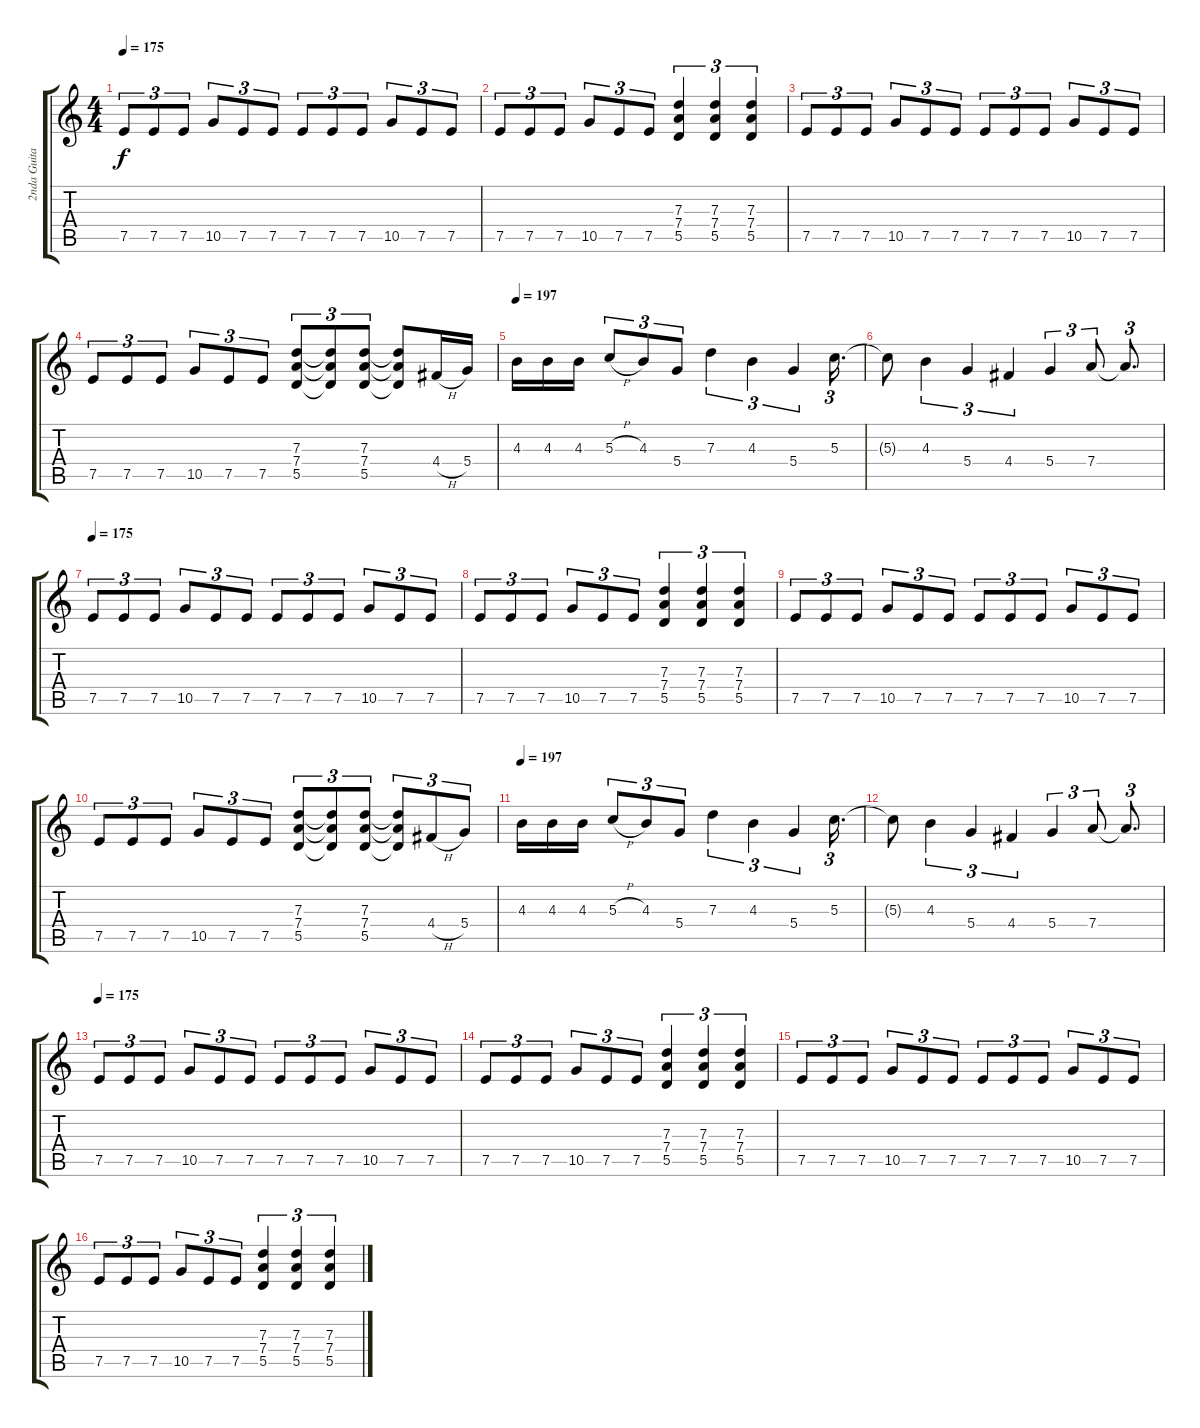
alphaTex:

\track ("2nda Guitarra" "2nda Guita") {instrument distortionguitar}
\staff {score tabs}
\tuning (E4 B3 G3 D3 A2 E2) {hide}
\ts (4 4)
\tempo 175
\clef g2
\ks c
7.5.8{tu (3 2) dy f} 7.5.8{tu (3 2)} 7.5.8{tu (3 2)} 10.5.8{tu (3 2)} 7.5.8{tu (3 2)} 7.5.8{tu (3 2)} 7.5.8{tu (3 2)} 7.5.8{tu (3 2)} 7.5.8{tu (3 2)} 10.5.8{tu (3 2)} 7.5.8{tu (3 2)} 7.5.8{tu (3 2)} |
7.5.8{tu (3 2)} 7.5.8{tu (3 2)} 7.5.8{tu (3 2)} 10.5.8{tu (3 2)} 7.5.8{tu (3 2)} 7.5.8{tu (3 2)} (7.3 7.4 5.5).4{tu (3 2)} (7.3 7.4 5.5).4{tu (3 2)} (7.3 7.4 5.5).4{tu (3 2)} |
7.5.8{tu (3 2)} 7.5.8{tu (3 2)} 7.5.8{tu (3 2)} 10.5.8{tu (3 2)} 7.5.8{tu (3 2)} 7.5.8{tu (3 2)} 7.5.8{tu (3 2)} 7.5.8{tu (3 2)} 7.5.8{tu (3 2)} 10.5.8{tu (3 2)} 7.5.8{tu (3 2)} 7.5.8{tu (3 2)} |
7.5.8{tu (3 2)} 7.5.8{tu (3 2)} 7.5.8{tu (3 2)} 10.5.8{tu (3 2)} 7.5.8{tu (3 2)} 7.5.8{tu (3 2)} (7.3 7.4 5.5).8{tu (3 2)} (7.3{t} 7.4{t} 5.5{t}).8{tu (3 2)} (7.3 7.4 5.5).8{tu (3 2)} (7.3{t} 7.4{t} 5.5{t}).8 4.4{h}.16 5.4.16 |
\tempo 197
4.3.16 4.3.16 4.3.16 5.3{h}.8{tu (3 2)} 4.3.8{tu (3 2)} 5.4.8{tu (3 2)} 7.3.4{tu (3 2)} 4.3.4{tu (3 2)} 5.4.4{tu (3 2)} 5.3.16{d tu (3 2)} |
5.3{t}.8 4.3.4{tu (3 2)} 5.4.4{tu (3 2)} 4.4.4{tu (3 2)} 5.4.4{tu (3 2)} 7.4.8{tu (3 2)} 7.4{t}.8{d tu (3 2)} |
\tempo 175
7.5.8{tu (3 2)} 7.5.8{tu (3 2)} 7.5.8{tu (3 2)} 10.5.8{tu (3 2)} 7.5.8{tu (3 2)} 7.5.8{tu (3 2)} 7.5.8{tu (3 2)} 7.5.8{tu (3 2)} 7.5.8{tu (3 2)} 10.5.8{tu (3 2)} 7.5.8{tu (3 2)} 7.5.8{tu (3 2)} |
7.5.8{tu (3 2)} 7.5.8{tu (3 2)} 7.5.8{tu (3 2)} 10.5.8{tu (3 2)} 7.5.8{tu (3 2)} 7.5.8{tu (3 2)} (7.3 7.4 5.5).4{tu (3 2)} (7.3 7.4 5.5).4{tu (3 2)} (7.3 7.4 5.5).4{tu (3 2)} |
7.5.8{tu (3 2)} 7.5.8{tu (3 2)} 7.5.8{tu (3 2)} 10.5.8{tu (3 2)} 7.5.8{tu (3 2)} 7.5.8{tu (3 2)} 7.5.8{tu (3 2)} 7.5.8{tu (3 2)} 7.5.8{tu (3 2)} 10.5.8{tu (3 2)} 7.5.8{tu (3 2)} 7.5.8{tu (3 2)} |
7.5.8{tu (3 2)} 7.5.8{tu (3 2)} 7.5.8{tu (3 2)} 10.5.8{tu (3 2)} 7.5.8{tu (3 2)} 7.5.8{tu (3 2)} (7.3 7.4 5.5).8{tu (3 2)} (7.3{t} 7.4{t} 5.5{t}).8{tu (3 2)} (7.3 7.4 5.5).8{tu (3 2)} (7.3{t} 7.4{t} 5.5{t}).8{tu (3 2)} 4.4{h}.8{tu (3 2)} 5.4.8{tu (3 2)} |
\tempo 197
4.3.16 4.3.16 4.3.16 5.3{h}.8{tu (3 2)} 4.3.8{tu (3 2)} 5.4.8{tu (3 2)} 7.3.4{tu (3 2)} 4.3.4{tu (3 2)} 5.4.4{tu (3 2)} 5.3.16{d tu (3 2)} |
5.3{t}.8 4.3.4{tu (3 2)} 5.4.4{tu (3 2)} 4.4.4{tu (3 2)} 5.4.4{tu (3 2)} 7.4.8{tu (3 2)} 7.4{t}.8{d tu (3 2)} |
\tempo 175
7.5.8{tu (3 2)} 7.5.8{tu (3 2)} 7.5.8{tu (3 2)} 10.5.8{tu (3 2)} 7.5.8{tu (3 2)} 7.5.8{tu (3 2)} 7.5.8{tu (3 2)} 7.5.8{tu (3 2)} 7.5.8{tu (3 2)} 10.5.8{tu (3 2)} 7.5.8{tu (3 2)} 7.5.8{tu (3 2)} |
7.5.8{tu (3 2)} 7.5.8{tu (3 2)} 7.5.8{tu (3 2)} 10.5.8{tu (3 2)} 7.5.8{tu (3 2)} 7.5.8{tu (3 2)} (7.3 7.4 5.5).4{tu (3 2)} (7.3 7.4 5.5).4{tu (3 2)} (7.3 7.4 5.5).4{tu (3 2)} |
7.5.8{tu (3 2)} 7.5.8{tu (3 2)} 7.5.8{tu (3 2)} 10.5.8{tu (3 2)} 7.5.8{tu (3 2)} 7.5.8{tu (3 2)} 7.5.8{tu (3 2)} 7.5.8{tu (3 2)} 7.5.8{tu (3 2)} 10.5.8{tu (3 2)} 7.5.8{tu (3 2)} 7.5.8{tu (3 2)} |
7.5.8{tu (3 2)} 7.5.8{tu (3 2)} 7.5.8{tu (3 2)} 10.5.8{tu (3 2)} 7.5.8{tu (3 2)} 7.5.8{tu (3 2)} (7.3 7.4 5.5).4{tu (3 2)} (7.3 7.4 5.5).4{tu (3 2)} (7.3 7.4 5.5).4{tu (3 2)}
